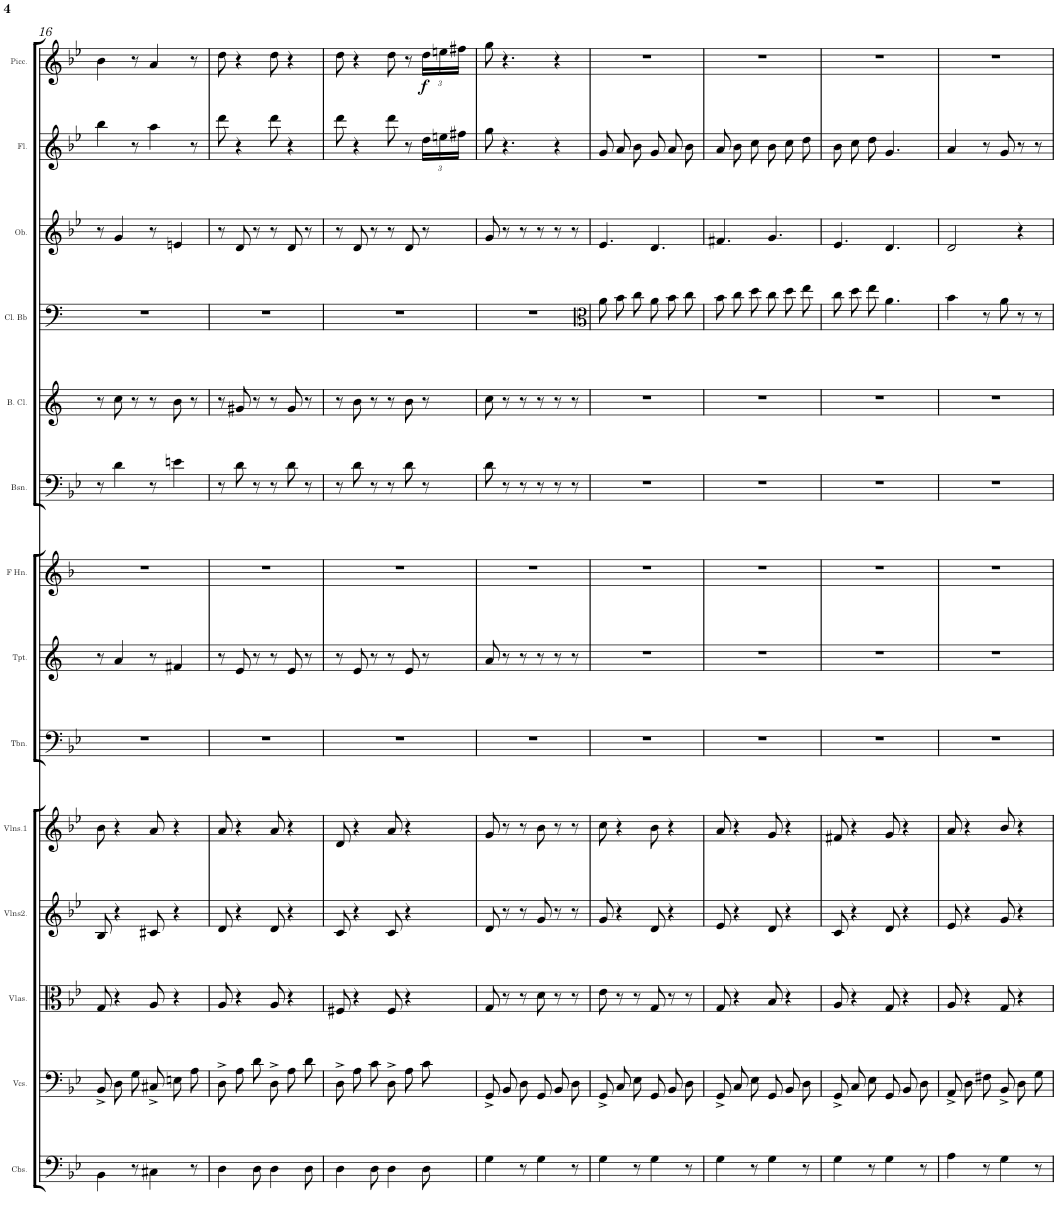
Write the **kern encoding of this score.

**kern	**kern	**kern	**kern	**kern	**kern	**kern	**kern	**kern	**kern	**kern	**kern	**kern	**kern	**dynam
*part14	*part13	*part12	*part11	*part10	*part9	*part8	*part7	*part6	*part5	*part4	*part3	*part2	*part1	*part1
*staff14	*staff13	*staff12	*staff11	*staff10	*staff9	*staff8	*staff7	*staff6	*staff5	*staff4	*staff3	*staff2	*staff1	*staff1
*I"Contrabass Section	*I"Violoncello Section	*I"Viola Section	*I"Violin Section2	*I"Violin Section1	*I"Trombone	*I"Trumpet	*I"French Horn	*I"Bassoon	*I"Bass Clarinet	*I"Clarinet Bb	*I"Oboe	*I"Flute	*I"Piccolo	*
*I'Cbs.	*I'Vcs.	*I'Vlas.	*I'Vlns2.	*I'Vlns.1	*I'Tbn.	*I'Tpt.	*I'F Hn.	*I'Bsn.	*I'B. Cl.	*I'Cl. Bb	*I'Ob.	*I'Fl.	*I'Picc.	*
!!LO:PB:g=z
*clefF4	*clefF4	*clefC3	*clefG2	*clefG2	*clefF4	*clefG2	*clefG2	*clefF4	*clefG2	*clefF4	*clefG2	*clefG2	*clefG2	*
*Trd7c12	*	*	*	*	*	*Trd1c2	*Trd4c7	*	*Trd8c14	*Trd1c2	*	*	*Trd-7c-12	*
*k[b-e-]	*k[b-e-]	*k[b-e-]	*k[b-e-]	*k[b-e-]	*k[b-e-]	*k[]	*k[b-]	*k[b-e-]	*k[]	*k[]	*k[b-e-]	*k[b-e-]	*k[b-e-]	*
*g:	*g:	*g:	*g:	*g:	*g:	*	*d:	*g:	*	*	*g:	*g:	*g:	*
*M6/8	*M6/8	*M6/8	*M6/8	*M6/8	*M6/8	*M6/8	*M6/8	*M6/8	*M6/8	*M6/8	*M6/8	*M6/8	*M6/8	*
=16	=16	=16	=16	=16	=16	=16	=16	=16	=16	=16	=16	=16	=16	=16
4BB-\	8BB-^\L	8G/	8B-/	8b-\	2.r	8r	2.r	8r	8r	2.r	8r	4bb-\	4b-\	.
.	8D\	4r	4r	4r	.	4a/	.	4d\	8cc\	.	4g/	.	.	.
8r	8G\J	.	.	.	.	.	.	.	8r	.	.	8r	8r	.
4C#X\	8C#X^\L	8A/	8c#X/	8a/	.	8r	.	8r	8r	.	8r	4aa\	4a/	.
.	8En\	4r	4r	4r	.	4f#X/	.	4en\	8b\	.	4en/	.	.	.
8r	8A\J	.	.	.	.	.	.	.	8r	.	.	8r	8r	.
=17	=17	=17	=17	=17	=17	=17	=17	=17	=17	=17	=17	=17	=17	=17
4D\	8D^\L	8A/	8d/	8a/	2.r	8r	2.r	8r	8r	2.r	8r	8ddd\	8dd\	.
.	8A\	4r	4r	4r	.	8e/	.	8d\	8g#X/	.	8d/	4r	4r	.
8D\	8d\J	.	.	.	.	8r	.	8r	8r	.	8r	.	.	.
4D\	8D^\L	8A/	8d/	8a/	.	8r	.	8r	8r	.	8r	8ddd\	8dd\	.
.	8A\	4r	4r	4r	.	8e/	.	8d\	8g#/	.	8d/	4r	4r	.
8D\	8d\J	.	.	.	.	8r	.	8r	8r	.	8r	.	.	.
=18	=18	=18	=18	=18	=18	=18	=18	=18	=18	=18	=18	=18	=18	=18
4D\	8D^\L	8F#X/	8c/	8d/	2.r	8r	2.r	8r	8r	2.r	8r	8ddd\	8dd\	.
.	8A\	4r	4r	4r	.	8e/	.	8d\	8b\	.	8d/	4r	4r	.
8D\	8c\J	.	.	.	.	8r	.	8r	8r	.	8r	.	.	.
4D\	8D^\L	8F#/	8c/	8a/	.	8r	.	8r	8r	.	8r	8ddd\	8dd\	.
.	8A\	4r	4r	4r	.	8e/	.	8d\	8b\	.	8d/	8r	8r	.
*	*	*	*	*	*	*	*	*	*	*	*	*Xbrackettup	*Xbrackettup	*
!	!	!	!	!	!	!	!	!	!	!	!	!	!	!LO:DY:b
8D\	8c\J	.	.	.	.	8r	.	8r	8r	.	8r	24dd\LL	24dd\LL	f
.	.	.	.	.	.	.	.	.	.	.	.	24een\	24een\	.
.	.	.	.	.	.	.	.	.	.	.	.	24ff#X\JJ	24ff#X\JJ	.
=19	=19	=19	=19	=19	=19	=19	=19	=19	=19	=19	=19	=19	=19	=19
4G\	8GG^/L	8G/	8d/	8g/	2.r	8a/	2.r	8d\	8cc\	2.r	8g/	8gg\	8gg\	.
.	8BB-/	8r	8r	8r	.	8r	.	8r	8r	.	8r	4.r	4.r	.
8r	8D/J	8r	8r	8r	.	8r	.	8r	8r	.	8r	.	.	.
4G\	8GG/L	8d\	8g/	8b-\	.	8r	.	8r	8r	.	8r	.	.	.
.	8BB-/	8r	8r	8r	.	8r	.	8r	8r	.	8r	4r	4r	.
8r	8D/J	8r	8r	8r	.	8r	.	8r	8r	.	8r	.	.	.
=20	=20	=20	=20	=20	=20	=20	=20	=20	=20	=20	=20	=20	=20	=20
*	*	*	*	*	*	*	*	*	*	*clefC3	*	*	*	*
4G\	8GG^/L	8e-\	8g/	8cc\	2.r	2.r	2.r	2.r	2.r	8a\L	4.e-/	8g/	2.r	.
.	8C/	8r	4r	4r	.	.	.	.	.	8b\	.	8a/	.	.
8r	8E-/J	8r	.	.	.	.	.	.	.	8cc\J	.	8b-\	.	.
4G\	8GG/L	8G/	8d/	8b-\	.	.	.	.	.	8a\L	4.d/	8g/	.	.
.	8BB-/	8r	4r	4r	.	.	.	.	.	8b\	.	8a/	.	.
8r	8D/J	8r	.	.	.	.	.	.	.	8cc\J	.	8b-\	.	.
=21	=21	=21	=21	=21	=21	=21	=21	=21	=21	=21	=21	=21	=21	=21
4G\	8GG^/L	8G/	8e-/	8a/	2.r	2.r	2.r	2.r	2.r	8b\L	4.f#X/	8a/	2.r	.
.	8C/	4r	4r	4r	.	.	.	.	.	8cc\	.	8b-\	.	.
8r	8E-/J	.	.	.	.	.	.	.	.	8dd\J	.	8cc\	.	.
4G\	8GG/L	8B-/	8d/	8g/	.	.	.	.	.	8cc\L	4.g/	8b-\	.	.
.	8BB-/	4r	4r	4r	.	.	.	.	.	8dd\	.	8cc\	.	.
8r	8D/J	.	.	.	.	.	.	.	.	8ee\J	.	8dd\	.	.
=22	=22	=22	=22	=22	=22	=22	=22	=22	=22	=22	=22	=22	=22	=22
4G\	8GG^/L	8A/	8c/	8f#X/	2.r	2.r	2.r	2.r	2.r	8cc\L	4.e-/	8b-\	2.r	.
.	8C/	4r	4r	4r	.	.	.	.	.	8dd\	.	8cc\	.	.
8r	8E-/J	.	.	.	.	.	.	.	.	8ee\J	.	8dd\	.	.
4G\	8GG/L	8G/	8d/	8g/	.	.	.	.	.	4.a\	4.d/	4.g/	.	.
.	8BB-/	4r	4r	4r	.	.	.	.	.	.	.	.	.	.
8r	8D/J	.	.	.	.	.	.	.	.	.	.	.	.	.
=23	=23	=23	=23	=23	=23	=23	=23	=23	=23	=23	=23	=23	=23	=23
4A\	8AA^/L	8A/	8e-/	8a/	2.r	2.r	2.r	2.r	2.r	4b\	2d/	4a/	2.r	.
.	8D/	4r	4r	4r	.	.	.	.	.	.	.	.	.	.
8r	8F#X/J	.	.	.	.	.	.	.	.	8r	.	8r	.	.
4G\	8BB-^\L	8G/	8g/	8b-/	.	.	.	.	.	8a\	.	8g/	.	.
.	8D\	4r	4r	4r	.	.	.	.	.	8r	4r	8r	.	.
8r	8G\J	.	.	.	.	.	.	.	.	8r	.	8r	.	.
=	=	=	=	=	=	=	=	=	=	=	=	=	=	=
*-	*-	*-	*-	*-	*-	*-	*-	*-	*-	*-	*-	*-	*-	*-
